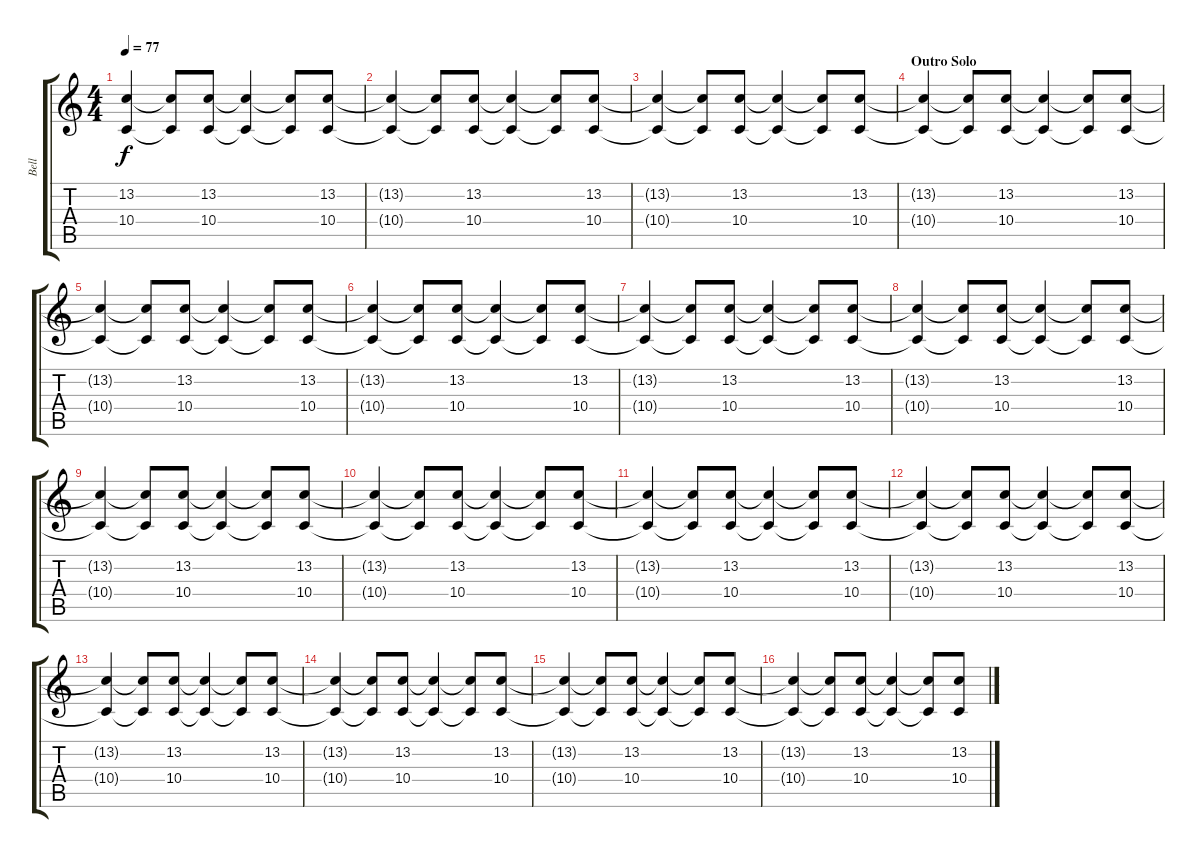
\track ("Bell" "Bell") {instrument tubularbells}
\staff {score tabs}
\tuning (E4 B3 G3 D3 A2 E2) {hide}
\ts (4 4)
\tempo 77
\clef g2
\ks c
(13.2{t} 10.4{t}).4{dy f} (13.2{t} 10.4{t}).8 (13.2 10.4).8 (13.2{t} 10.4{t}).4 (13.2{t} 10.4{t}).8 (13.2 10.4).8 |
(13.2{t} 10.4{t}).4 (13.2{t} 10.4{t}).8 (13.2 10.4).8 (13.2{t} 10.4{t}).4 (13.2{t} 10.4{t}).8 (13.2 10.4).8 |
(13.2{t} 10.4{t}).4 (13.2{t} 10.4{t}).8 (13.2 10.4).8 (13.2{t} 10.4{t}).4 (13.2{t} 10.4{t}).8 (13.2 10.4).8 |
\section ("" "Outro Solo")
(13.2{t} 10.4{t}).4 (13.2{t} 10.4{t}).8 (13.2 10.4).8 (13.2{t} 10.4{t}).4 (13.2{t} 10.4{t}).8 (13.2 10.4).8 |
(13.2{t} 10.4{t}).4 (13.2{t} 10.4{t}).8 (13.2 10.4).8 (13.2{t} 10.4{t}).4 (13.2{t} 10.4{t}).8 (13.2 10.4).8 |
(13.2{t} 10.4{t}).4 (13.2{t} 10.4{t}).8 (13.2 10.4).8 (13.2{t} 10.4{t}).4 (13.2{t} 10.4{t}).8 (13.2 10.4).8 |
(13.2{t} 10.4{t}).4 (13.2{t} 10.4{t}).8 (13.2 10.4).8 (13.2{t} 10.4{t}).4 (13.2{t} 10.4{t}).8 (13.2 10.4).8 |
(13.2{t} 10.4{t}).4 (13.2{t} 10.4{t}).8 (13.2 10.4).8 (13.2{t} 10.4{t}).4 (13.2{t} 10.4{t}).8 (13.2 10.4).8 |
(13.2{t} 10.4{t}).4 (13.2{t} 10.4{t}).8 (13.2 10.4).8 (13.2{t} 10.4{t}).4 (13.2{t} 10.4{t}).8 (13.2 10.4).8 |
(13.2{t} 10.4{t}).4 (13.2{t} 10.4{t}).8 (13.2 10.4).8 (13.2{t} 10.4{t}).4 (13.2{t} 10.4{t}).8 (13.2 10.4).8 |
(13.2{t} 10.4{t}).4 (13.2{t} 10.4{t}).8 (13.2 10.4).8 (13.2{t} 10.4{t}).4 (13.2{t} 10.4{t}).8 (13.2 10.4).8 |
(13.2{t} 10.4{t}).4 (13.2{t} 10.4{t}).8 (13.2 10.4).8 (13.2{t} 10.4{t}).4 (13.2{t} 10.4{t}).8 (13.2 10.4).8 |
(13.2{t} 10.4{t}).4 (13.2{t} 10.4{t}).8 (13.2 10.4).8 (13.2{t} 10.4{t}).4 (13.2{t} 10.4{t}).8 (13.2 10.4).8 |
(13.2{t} 10.4{t}).4 (13.2{t} 10.4{t}).8 (13.2 10.4).8 (13.2{t} 10.4{t}).4 (13.2{t} 10.4{t}).8 (13.2 10.4).8 |
(13.2{t} 10.4{t}).4 (13.2{t} 10.4{t}).8 (13.2 10.4).8 (13.2{t} 10.4{t}).4 (13.2{t} 10.4{t}).8 (13.2 10.4).8 |
(13.2{t} 10.4{t}).4 (13.2{t} 10.4{t}).8 (13.2 10.4).8 (13.2{t} 10.4{t}).4 (13.2{t} 10.4{t}).8 (13.2 10.4).8
